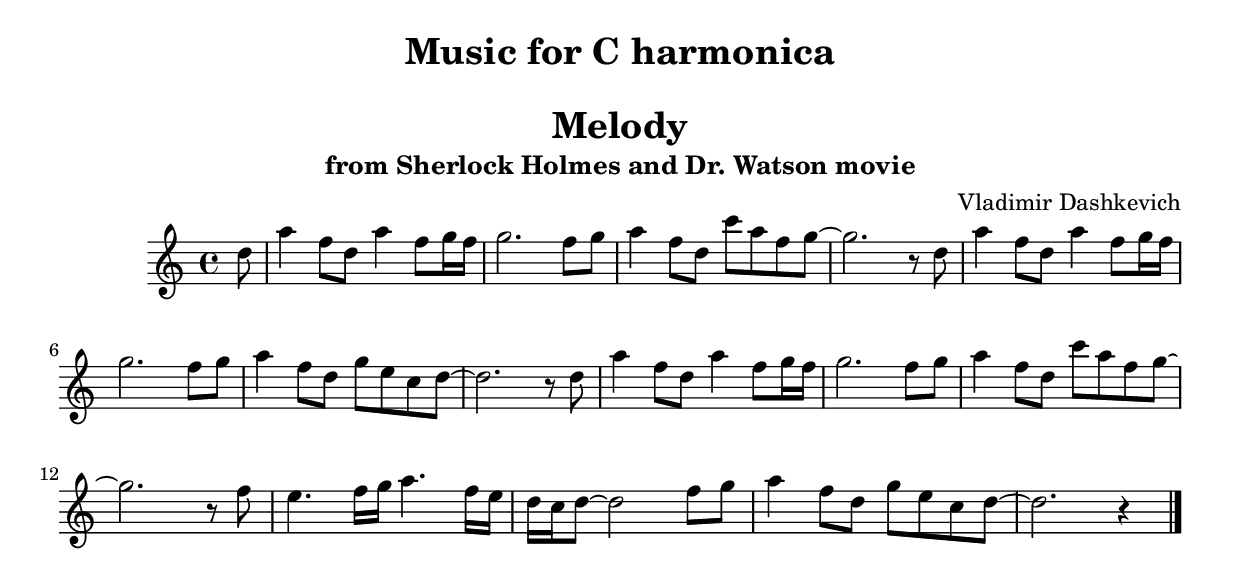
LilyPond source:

\version "2.20.0"

\book {
  \paper {
    print-all-headers = ##t
  }

  \markup { \vspace #1 }

  \header {
    title = "Music for C harmonica"
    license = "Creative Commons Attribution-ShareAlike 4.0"
    status = "unfinished"
  }

  \score {
  \header {
    title = "Melody"
    subtitle = "from Sherlock Holmes and Dr. Watson movie"
    composer = "Vladimir Dashkevich"
  }

  \new Staff \relative c'' {
    \partial 8 d8

    a'4 f8 d a'4 f8 g16 f
    g2. f8 g
    a4 f8 d
    c' a f g8~
    g2. r8 d

    a'4 f8 d a'4 f8 g16 f
    g2. f8 g
    a4 f8 d
    g8 e c d~
    d2. r8 d

    a'4 f8 d a'4 f8 g16 f
    g2. f8 g
    a4 f8 d
    c' a f g8~
    g2. r8 f

    e4. f16 g a4. f16 e
    d16 c d8~ d2 f8 g
    a4 f8 d
    g8 e c d~
    d2. r4 \bar "|."
  }
}

}
